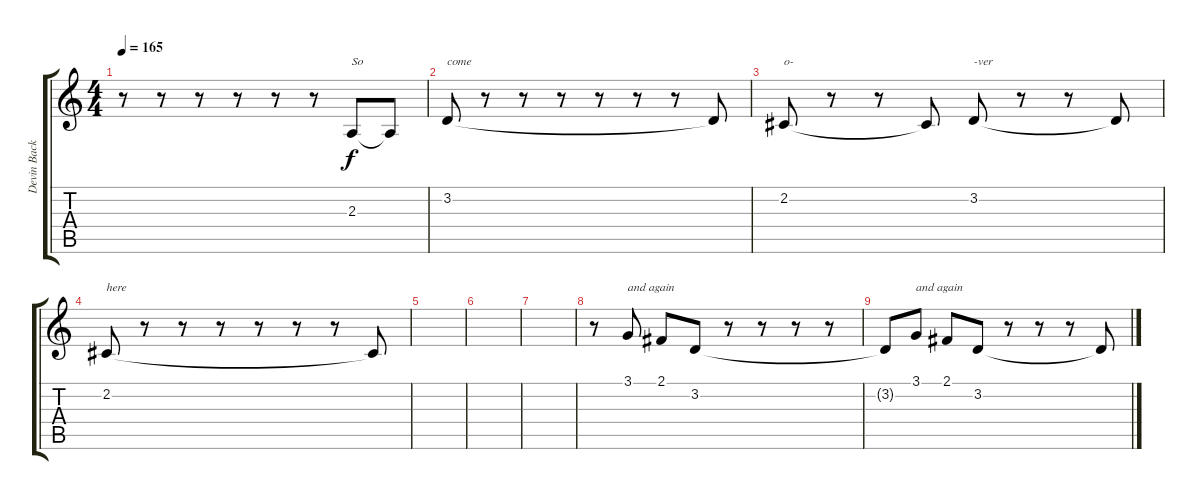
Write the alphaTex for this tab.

\track ("Devin Back Vocals" "Devin Back") {instrument englishhorn}
\staff {score tabs}
\tuning (E4 B3 G3 D3 A2 D2) {hide}
\ts (4 4)
\tempo 165
\clef g2
\ks c
r.8{dy f} r.8 r.8 r.8 r.8 r.8 2.3.8{txt "So"} 2.3{t}.8 |
3.2.8{txt "come"} r.8 r.8 r.8 r.8 r.8 r.8 3.2{t}.8 |
2.2.8{txt "o-"} r.8 r.8 2.2{t}.8 3.2.8{txt "-ver"} r.8 r.8 3.2{t}.8 |
2.2.8{txt "here"} r.8 r.8 r.8 r.8 r.8 r.8 2.2{t}.8 |
|
|
|
r.8 3.1.8{txt "and again"} 2.1.8 3.2.8 r.8 r.8 r.8 r.8 |
3.2{t}.8 3.1.8{txt "and again"} 2.1.8 3.2.8 r.8 r.8 r.8 3.2{t}.8
